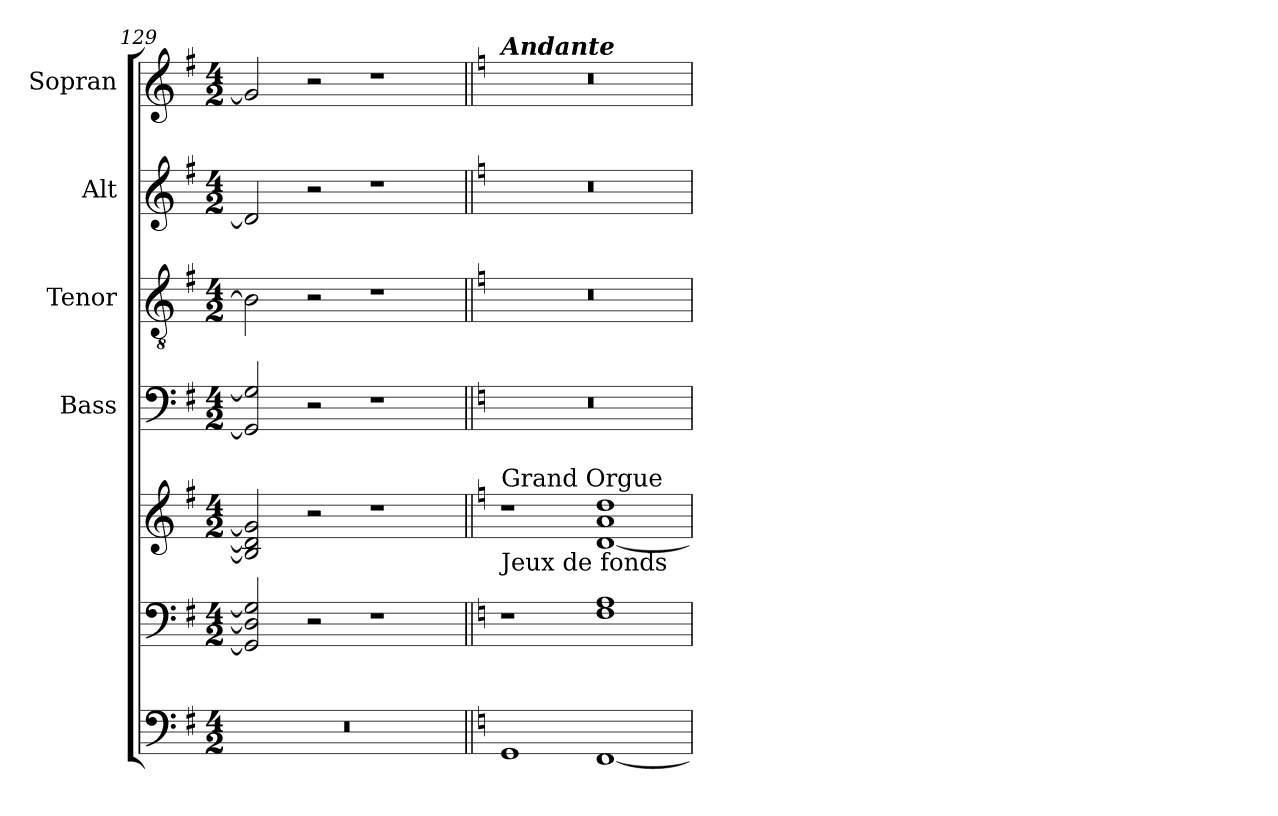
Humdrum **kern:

**kern	**kern	**kern	**kern	**kern	**kern	**kern
*part6	*part5	*part5	*part4	*part3	*part2	*part1
*staff7	*staff6	*staff5	*staff4	*staff3	*staff2	*staff1
*	*	*	*I"Bass	*I"Tenor	*I"Alt	*I"Sopran
*	*	*	*I'B.	*I'T.	*I'A.	*I'S.
*clefF4	*clefF4	*clefG2	*clefF4	*clefGv2	*clefG2	*clefG2
*k[f#]	*k[f#]	*k[f#]	*k[f#]	*k[f#]	*k[f#]	*k[f#]
*G:	*G:	*G:	*G:	*G:	*G:	*G:
*M4/2	*M4/2	*M4/2	*M4/2	*M4/2	*M4/2	*M4/2
=129	=129	=129	=129	=129	=129	=129
0r	2GG/] 2D/] 2G/]	2B/] 2d/] 2g/]	2GG/] 2G/]	2B\]	2d/]	2g/]
.	2r	2r	2r	2r	2r	2r
.	1r	1r	1r	1r	1r	1r
=130||	=130||	=130||	=130||	=130||	=130||	=130||
*k[]	*k[]	*k[]	*k[]	*k[]	*k[]	*k[]
*C:	*C:	*C:	*C:	*C:	*C:	*C:
!	!	!	!	!	!	!LO:TX:a:Bi:t=Andante
!	!	!LO:TX:a:t=Grand Orgue	!	!	!	!
!	!	!LO:TX:b:t=Jeux de fonds	!	!	!	!
1GG	1r	1r	0r	0r	0r	0r
[1FF	1F 1A	[1d 1a 1dd	.	.	.	.
=	=	=	=	=	=	=
*-	*-	*-	*-	*-	*-	*-
